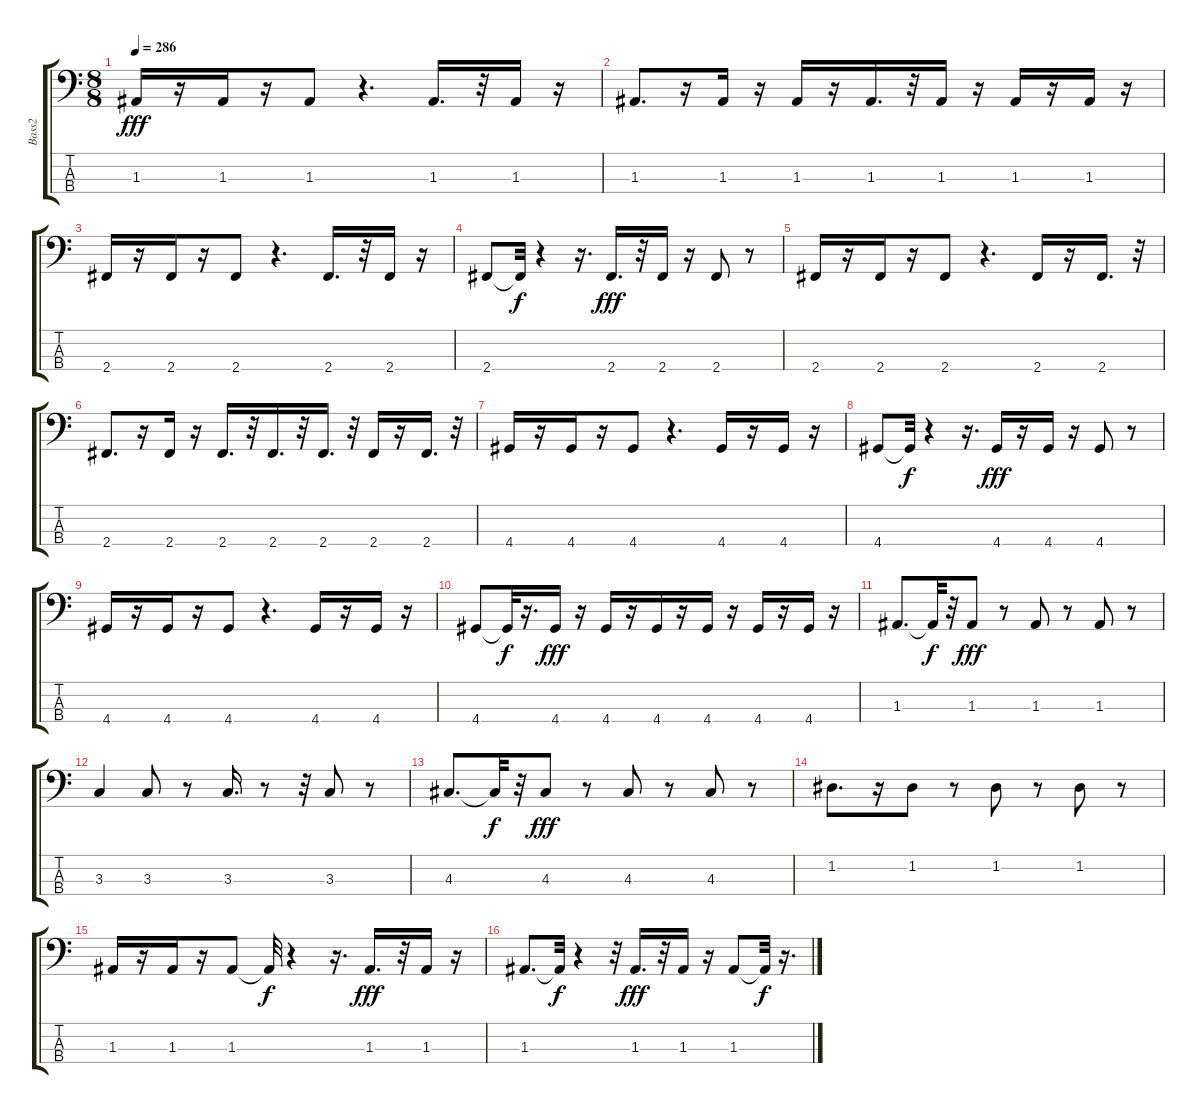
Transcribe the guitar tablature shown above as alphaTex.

\track ("Bass2" "Bass2") {instrument electricbasspick}
\staff {score tabs}
\tuning (G2 D2 A1 E1) {hide}
\ts (8 8)
\tempo 286
\clef f4
\ks c
1.3.16{dy fff} r.16 1.3.16 r.16 1.3.8 r.4{d} 1.3.16{d} r.32 1.3.16 r.16 |
1.3.8{d} r.16 1.3.16 r.16 1.3.16 r.16 1.3.16{d} r.32 1.3.16 r.16 1.3.16 r.16 1.3.16 r.16 |
2.4.16 r.16 2.4.16 r.16 2.4.8 r.4{d} 2.4.16{d} r.32 2.4.16 r.16 |
2.4.8 2.4{t}.32{dy f} r.4 r.16{d} 2.4.16{d dy fff} r.32 2.4.16 r.16 2.4.8 r.8 |
2.4.16 r.16 2.4.16 r.16 2.4.8 r.4{d} 2.4.16 r.16 2.4.16{d} r.32 |
2.4.8{d} r.16 2.4.16 r.16 2.4.16{d} r.32 2.4.16{d} r.32 2.4.16{d} r.32 2.4.16 r.16 2.4.16{d} r.32 |
4.4.16 r.16 4.4.16 r.16 4.4.8 r.4{d} 4.4.16 r.16 4.4.16 r.16 |
4.4.8 4.4{t}.32{dy f} r.4 r.16{d} 4.4.16{dy fff} r.16 4.4.16 r.16 4.4.8 r.8 |
4.4.16 r.16 4.4.16 r.16 4.4.8 r.4{d} 4.4.16 r.16 4.4.16 r.16 |
4.4.8 4.4{t}.32{dy f} r.16{d} 4.4.16{dy fff} r.16 4.4.16 r.16 4.4.16 r.16 4.4.16 r.16 4.4.16 r.16 4.4.16 r.16 |
1.3.8{d} 1.3{t}.32{dy f} r.32 1.3.8{dy fff} r.8 1.3.8 r.8 1.3.8 r.8 |
3.3.4 3.3.8 r.8 3.3.16{d} r.8 r.32 3.3.8 r.8 |
4.3.8{d} 4.3{t}.32{dy f} r.32 4.3.8{dy fff} r.8 4.3.8 r.8 4.3.8 r.8 |
1.2.8{d} r.16 1.2.8 r.8 1.2.8 r.8 1.2.8 r.8 |
1.3.16 r.16 1.3.16 r.16 1.3.8 1.3{t}.32{dy f} r.4 r.16{d} 1.3.16{d dy fff} r.32 1.3.16 r.16 |
1.3.8{d} 1.3{t}.32{dy f} r.4 r.32 1.3.16{d dy fff} r.32 1.3.16 r.16 1.3.8 1.3{t}.32{dy f} r.16{d}
